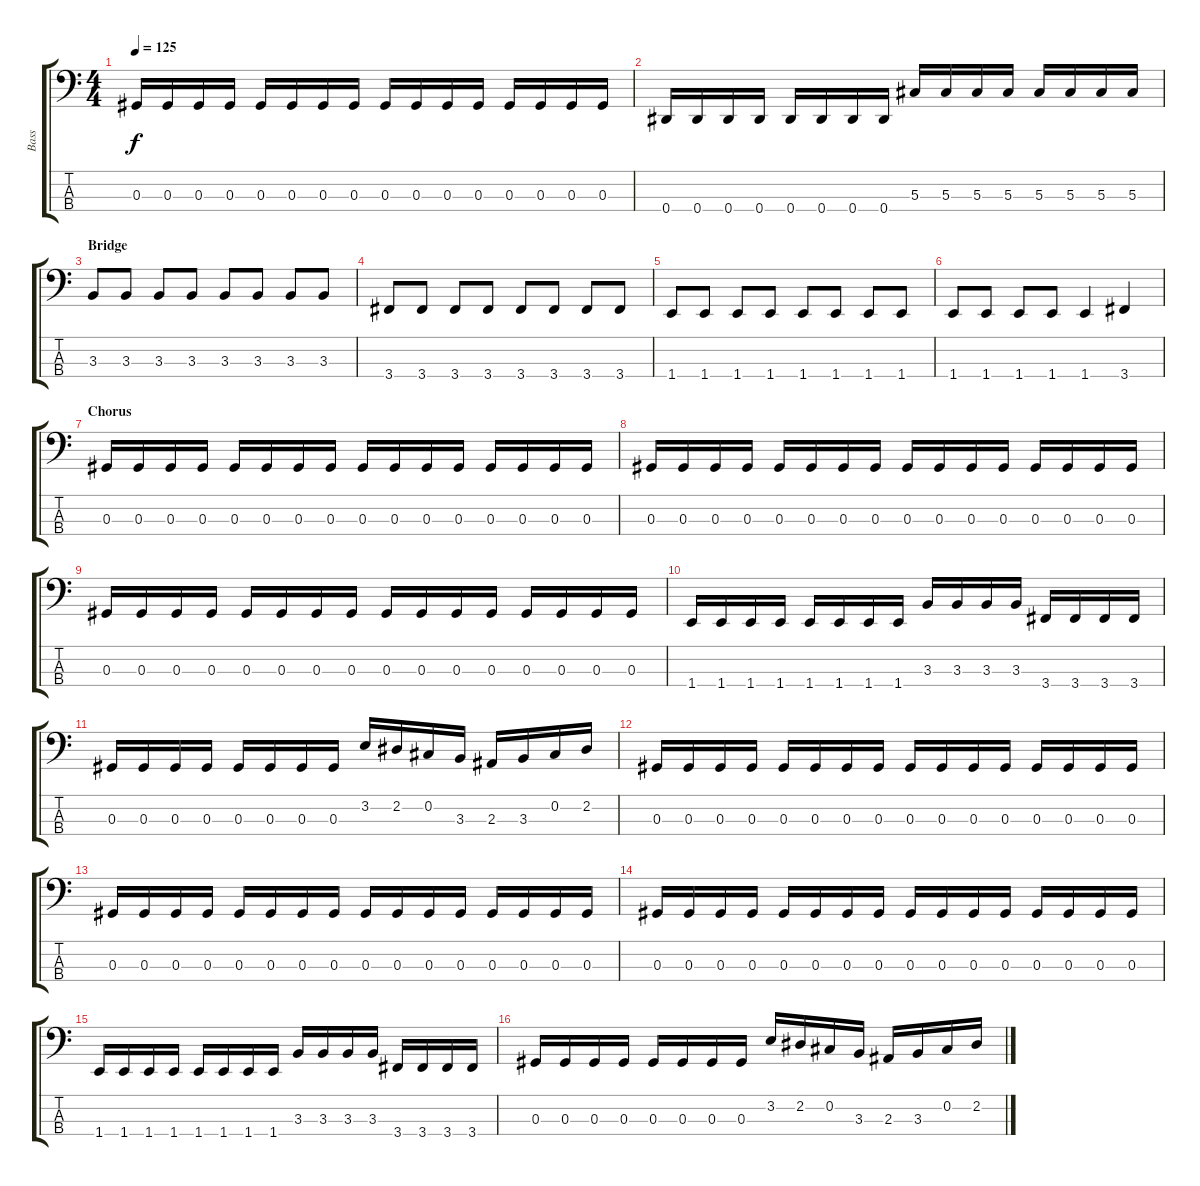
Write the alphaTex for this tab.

\track ("Bass" "Bass") {instrument electricbassfinger}
\staff {score tabs}
\tuning (Gb2 Db2 Ab1 Eb1) {hide}
\ts (4 4)
\tempo 125
\clef f4
\ks c
0.3.16{dy f} 0.3.16 0.3.16 0.3.16 0.3.16 0.3.16 0.3.16 0.3.16 0.3.16 0.3.16 0.3.16 0.3.16 0.3.16 0.3.16 0.3.16 0.3.16 |
0.4.16 0.4.16 0.4.16 0.4.16 0.4.16 0.4.16 0.4.16 0.4.16 5.3.16 5.3.16 5.3.16 5.3.16 5.3.16 5.3.16 5.3.16 5.3.16 |
\section ("" "Bridge")
3.3.8 3.3.8 3.3.8 3.3.8 3.3.8 3.3.8 3.3.8 3.3.8 |
3.4.8 3.4.8 3.4.8 3.4.8 3.4.8 3.4.8 3.4.8 3.4.8 |
1.4.8 1.4.8 1.4.8 1.4.8 1.4.8 1.4.8 1.4.8 1.4.8 |
1.4.8 1.4.8 1.4.8 1.4.8 1.4.4 3.4.4 |
\section ("" "Chorus")
0.3.16 0.3.16 0.3.16 0.3.16 0.3.16 0.3.16 0.3.16 0.3.16 0.3.16 0.3.16 0.3.16 0.3.16 0.3.16 0.3.16 0.3.16 0.3.16 |
0.3.16 0.3.16 0.3.16 0.3.16 0.3.16 0.3.16 0.3.16 0.3.16 0.3.16 0.3.16 0.3.16 0.3.16 0.3.16 0.3.16 0.3.16 0.3.16 |
0.3.16 0.3.16 0.3.16 0.3.16 0.3.16 0.3.16 0.3.16 0.3.16 0.3.16 0.3.16 0.3.16 0.3.16 0.3.16 0.3.16 0.3.16 0.3.16 |
1.4.16 1.4.16 1.4.16 1.4.16 1.4.16 1.4.16 1.4.16 1.4.16 3.3.16 3.3.16 3.3.16 3.3.16 3.4.16 3.4.16 3.4.16 3.4.16 |
0.3.16 0.3.16 0.3.16 0.3.16 0.3.16 0.3.16 0.3.16 0.3.16 3.2.16 2.2.16 0.2.16 3.3.16 2.3.16 3.3.16 0.2.16 2.2.16 |
0.3.16 0.3.16 0.3.16 0.3.16 0.3.16 0.3.16 0.3.16 0.3.16 0.3.16 0.3.16 0.3.16 0.3.16 0.3.16 0.3.16 0.3.16 0.3.16 |
0.3.16 0.3.16 0.3.16 0.3.16 0.3.16 0.3.16 0.3.16 0.3.16 0.3.16 0.3.16 0.3.16 0.3.16 0.3.16 0.3.16 0.3.16 0.3.16 |
0.3.16 0.3.16 0.3.16 0.3.16 0.3.16 0.3.16 0.3.16 0.3.16 0.3.16 0.3.16 0.3.16 0.3.16 0.3.16 0.3.16 0.3.16 0.3.16 |
1.4.16 1.4.16 1.4.16 1.4.16 1.4.16 1.4.16 1.4.16 1.4.16 3.3.16 3.3.16 3.3.16 3.3.16 3.4.16 3.4.16 3.4.16 3.4.16 |
0.3.16 0.3.16 0.3.16 0.3.16 0.3.16 0.3.16 0.3.16 0.3.16 3.2.16 2.2.16 0.2.16 3.3.16 2.3.16 3.3.16 0.2.16 2.2.16
